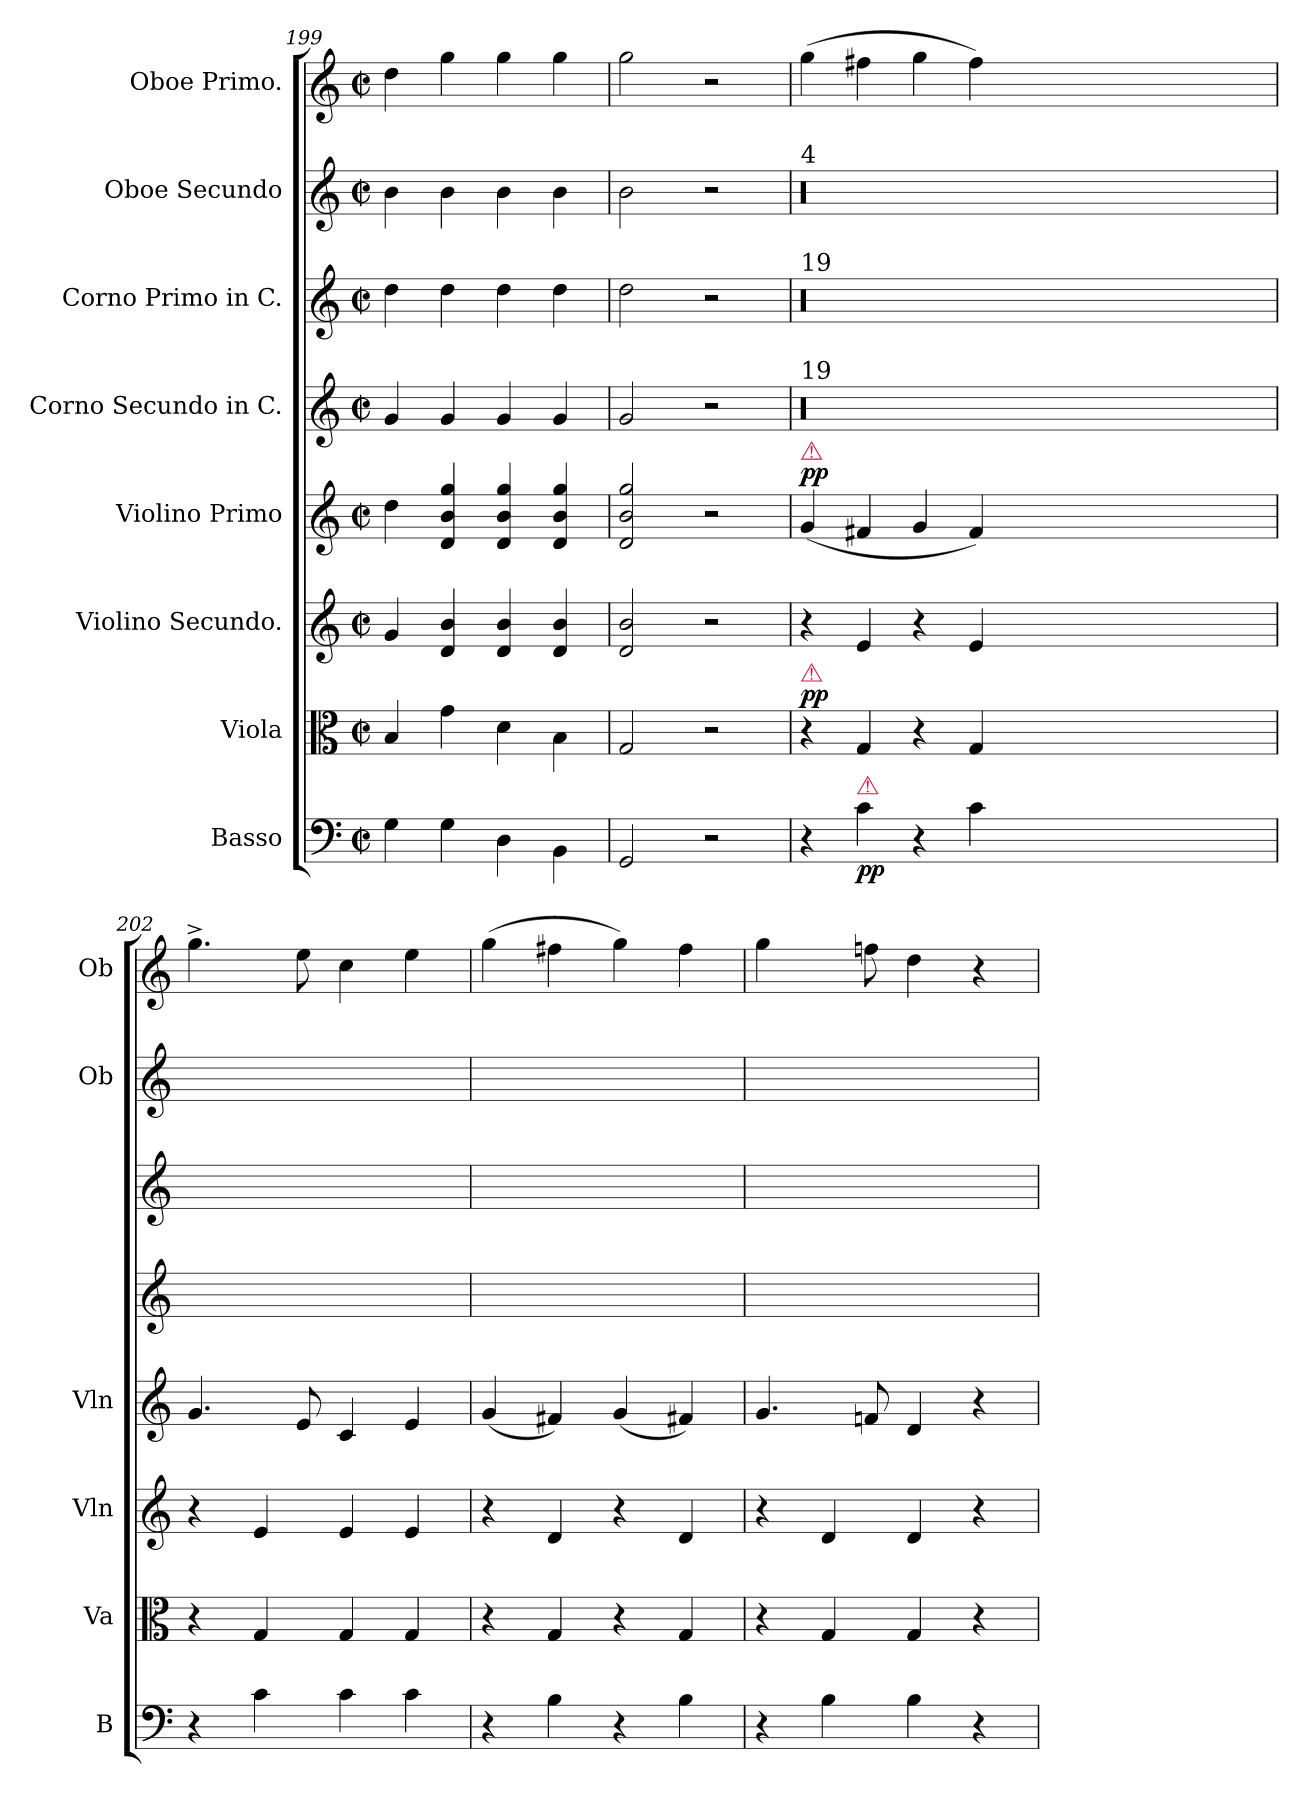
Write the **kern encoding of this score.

**kern	**dynam	**kern	**dynam	**kern	**kern	**dynam	**kern	**kern	**kern	**kern
*part8	*part8	*part7	*part7	*part6	*part5	*part5	*part4	*part3	*part2	*part1
*staff8	*staff8	*staff7	*staff7	*staff6	*staff5	*staff5	*staff4	*staff3	*staff2	*staff1
*I"Basso	*	*I"Viola	*	*I"Violino Secundo.	*I"Violino Primo	*	*I"Corno Secundo in C.	*I"Corno Primo in C.	*I"Oboe Secundo	*I"Oboe Primo.
*I'B	*	*I'Va	*	*I'Vln	*I'Vln	*	*	*	*I'Ob	*I'Ob
*clefF4	*	*clefC3	*	*clefG2	*clefG2	*	*clefG2	*clefG2	*clefG2	*clefG2
*k[]	*	*k[]	*	*k[]	*k[]	*	*k[]	*k[]	*k[]	*k[]
*C:	*	*C:	*	*C:	*C:	*	*C:	*C:	*C:	*C:
*M2/2	*	*M2/2	*	*M2/2	*M2/2	*	*M2/2	*M2/2	*M2/2	*M2/2
*met(c|)	*	*met(c|)	*	*met(c|)	*met(c|)	*	*met(c|)	*met(c|)	*met(c|)	*met(c|)
=199	=199	=199	=199	=199	=199	=199	=199	=199	=199	=199
4G\	.	4B/	.	4g/	4dd\	.	4g/	4dd\	4b\	4dd\
4G\	.	4g\	.	4d/ 4b/	4d/ 4b/ 4gg/	.	4g/	4dd\	4b\	4gg\
4D\	.	4d\	.	4d/ 4b/	4d/ 4b/ 4gg/	.	4g/	4dd\	4b\	4gg\
4BB\	.	4B\	.	4d/ 4b/	4d/ 4b/ 4gg/	.	4g/	4dd\	4b\	4gg\
=200	=200	=200	=200	=200	=200	=200	=200	=200	=200	=200
2GG/	.	2G/	.	2d/ 2b/	2d/ 2b/ 2gg/	.	2g/	2dd\	2b\	2gg\
2r	.	2r	.	2r	2r	.	2r	2r	2r	2r
=201	=201	=201	=201	=201	=201	=201	=201	=201	=201	=201
!	!	!	!	!	!	!	!	!	!LO:TX:a:t=4	!
!	!	!	!	!	!	!	!	!LO:TX:a:t=19	!	!
!	!	!	!	!	!	!	!LO:TX:a:t=19	!	!	!
!	!	!	!	!	!LO:TX:a:color=crimson:t=⚠	!	!	!	!	!
!	!	!LO:TX:a:color=crimson:t=⚠	!	!	!	!	!	!	!	!
!	!	!	!LO:DY:a	!	!	!LO:DY:a	!	!	!	!
4r	.	4r	pp	4r	(4g/	pp	00r	00r	00r	(4gg\
!LO:TX:a:color=crimson:t=⚠	!	!	!	!	!	!	!	!	!	!
4c\	pp	4G/	.	4e/	4f#X/	.	.	.	.	4ff#X\
4r	.	4r	.	4r	4g/	.	.	.	.	4gg\
4c\	.	4G/	.	4e/	4f#/)	.	.	.	.	4ff#\)
0.ryy	.	0.ryy	.	0.ryy	0.ryy	.	.	.	.	0.ryy
=202	=202	=202	=202	=202	=202	=202	=202	=202	=202	=202
4r	.	4r	.	4r	4.g/	.	1ryy	1ryy	1ryy	4.gg^\
4c\	.	4G/	.	4e/	.	.	.	.	.	.
.	.	.	.	.	8e/	.	.	.	.	8ee\
4c\	.	4G/	.	4e/	4c/	.	.	.	.	4cc\
4c\	.	4G/	.	4e/	4e/	.	.	.	.	4ee\
=203	=203	=203	=203	=203	=203	=203	=203	=203	=203	=203
4r	.	4r	.	4r	(4g/	.	1ryy	1ryy	1ryy	(4gg\
4B\	.	4G/	.	4d/	4f#X/)	.	.	.	.	4ff#X\
4r	.	4r	.	4r	(4g/	.	.	.	.	4gg\)
4B\	.	4G/	.	4d/	4f#X/)	.	.	.	.	4ff#\
=204	=204	=204	=204	=204	=204	=204	=204	=204	=204	=204
!	!	!	!	!	!	!	!	!	!	!LO:N:vis=4
4r	.	4r	.	4r	4.g/	.	1ryy	1ryy	1ryy	4.gg\
4B\	.	4G/	.	4d/	.	.	.	.	.	.
.	.	.	.	.	8fn/	.	.	.	.	8ffn\
4B\	.	4G/	.	4d/	4d/	.	.	.	.	4dd\
4r	.	4r	.	4r	4r	.	.	.	.	4r
=	=	=	=	=	=	=	=	=	=	=
*-	*-	*-	*-	*-	*-	*-	*-	*-	*-	*-
